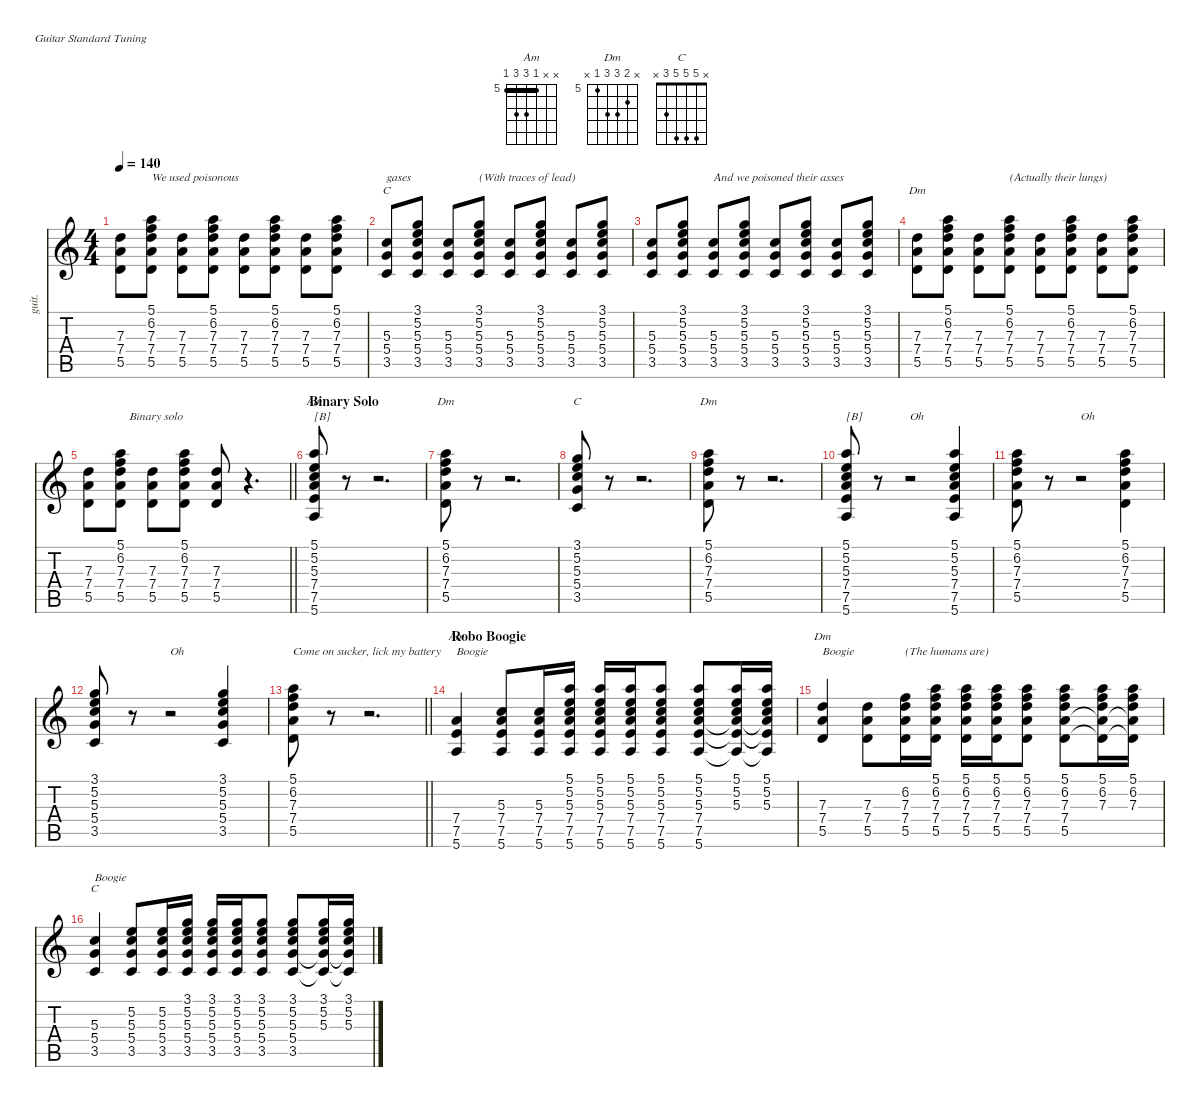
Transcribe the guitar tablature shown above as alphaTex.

\defaultSystemsLayout 4
\hideDynamics
\bracketExtendMode nobrackets
\otherSystemsTrackNameOrientation horizontal
\track ("Guitar1,2" "guit.") {defaultSystemsLayout 4 instrument acousticguitarnylon}
\staff {score tabs}
\tuning (E4 B3 G3 D3 A2 E2)
\chord ("Am" 5 5 5 7 7 5) {firstfret 5 showfingering false barre (5 5 5)}
\chord ("Dm" 5 6 7 7 5 x) {firstfret 5 showfingering false barre 5}
\chord ("C" 3 5 5 5 3 x) {showfingering false barre 3}
\chord ("Am" x x 5 7 7 5) {firstfret 5 showfingering false barre 5}
\chord ("Dm" x 6 7 7 5 x) {firstfret 5 showfingering false}
\chord ("C" x 5 5 5 3 x) {showfingering false}
\ts (4 4)
\tempo 140
\clef g2
\ks aminor
(7.3 7.4 5.5).8{dy f beam Down} (5.1 6.2 7.3 7.4 5.5).8{txt "\nWe used poisonous " beam Down} (7.3 7.4 5.5).8{beam Down} (5.1 6.2 7.3 7.4 5.5).8{beam Down} (7.3 7.4 5.5).8{beam Down} (5.1 6.2 7.3 7.4 5.5).8{beam Down} (7.3 7.4 5.5).8{beam Down} (5.1 6.2 7.3 7.4 5.5).8{beam Down} |
(5.3 5.4 3.5).8{ch "C" txt "\ngases " beam Up} (3.1 5.2 5.3 5.4 3.5).8{beam Up} (5.3 5.4 3.5).8{beam Up} (3.1 5.2 5.3 5.4 3.5).8{txt "(With traces of lead)" beam Up} (5.3 5.4 3.5).8{beam Up} (3.1 5.2 5.3 5.4 3.5).8{beam Up} (5.3 5.4 3.5).8{beam Up} (3.1 5.2 5.3 5.4 3.5).8{beam Up} |
(5.3 5.4 3.5).8{beam Up} (3.1 5.2 5.3 5.4 3.5).8{beam Up} (5.3 5.4 3.5).8{txt "\nAnd we poisoned their asses " beam Up} (3.1 5.2 5.3 5.4 3.5).8{beam Up} (5.3 5.4 3.5).8{beam Up} (3.1 5.2 5.3 5.4 3.5).8{beam Up} (5.3 5.4 3.5).8{beam Up} (3.1 5.2 5.3 5.4 3.5).8{beam Up} |
(7.3 7.4 5.5).8{ch "Dm" beam Down} (5.1 6.2 7.3 7.4 5.5).8{beam Down} (7.3 7.4 5.5).8{beam Down} (5.1 6.2 7.3 7.4 5.5).8{txt "(Actually their lungs)" beam Down} (7.3 7.4 5.5).8{beam Down} (5.1 6.2 7.3 7.4 5.5).8{beam Down} (7.3 7.4 5.5).8{beam Down} (5.1 6.2 7.3 7.4 5.5).8{beam Down} |
\barLineRight lightlight
(7.3 7.4 5.5).8{beam Down} (5.1 6.2 7.3 7.4 5.5).8{txt "   Binary solo" beam Down} (7.3 7.4 5.5).8{beam Down} (5.1 6.2 7.3 7.4 5.5).8{beam Down} (7.3 7.4 5.5).8{beam Up} r.4{d beam Up} |
\section ("" "Binary Solo")
(5.1 5.2 5.3 7.4 7.5 5.6).8{ch "Am" txt "[B]" beam Up} r.8{beam Up} r.2{d beam Up} |
(5.1 6.2 7.3 7.4 5.5).8{ch "Dm" txt "" beam Down} r.8{beam Down} r.2{d beam Down} |
(3.1 5.2 5.3 5.4 3.5).8{ch "C" txt "" beam Up} r.8{beam Up} r.2{d beam Up} |
(5.1 6.2 7.3 7.4 5.5).8{ch "Dm" txt "" beam Down} r.8{beam Down} r.2{d beam Down} |
(5.1 5.2 5.3 7.4 7.5 5.6).8{txt "[B]" beam Up} r.8{beam Up} r.2{txt "Oh" beam Up} (5.6 7.5 7.4 5.3 5.2 5.1).4{dy mf beam Up} |
(5.1 6.2 7.3 7.4 5.5).8{txt "" dy f beam Down} r.8{beam Down} r.2{txt "Oh" beam Down} (5.5 7.4 7.3 6.2 5.1).4{dy mf beam Down} |
(3.1 5.2 5.3 5.4 3.5).8{txt "" dy f beam Up} r.8{beam Up} r.2{txt "Oh" beam Up} (3.1 5.2 5.3 5.4 3.5).4{dy mf beam Up} |
\barLineRight lightlight
(5.1 6.2 7.3 7.4 5.5).8{txt "Come on sucker, lick my battery" dy f beam Down} r.8{beam Down} r.2{d beam Down} |
\section ("" "Robo Boogie")
(7.4 7.5 5.6).4{ch "Am" txt "\nBoogie" beam Up} (5.3 7.4 7.5 5.6).8{dy mf beam Up} (5.3 7.4 7.5 5.6).16{dy f beam Up} (5.1 5.2 5.3 7.4 7.5 5.6).16{beam Up} (5.1 5.2 5.3 7.4 7.5 5.6).16{beam Up} (5.1 5.2 5.3 7.4 7.5 5.6).16{beam Up} (5.1 5.2 5.3 7.4 7.5 5.6).8{beam Up} (5.1 5.2 5.3 7.4 7.5 5.6).8{beam Up} (5.1 5.2 5.3 7.4{t} 7.5{t} 5.6{t}).16{dy mf beam Up} (5.1 5.2 5.3 7.4{t} 7.5{t} 5.6{t}).16{beam Up} |
(7.3 7.4 5.5).4{ch "Dm" txt "\nBoogie " dy f beam Up} (7.3 7.4 5.5).8{beam Down} (6.2 7.3 7.4 5.5).16{txt "(The humans are)" beam Down} (5.1 6.2 7.3 7.4 5.5).16{beam Down} (5.1 6.2 7.3 7.4 5.5).16{beam Down} (5.1 6.2 7.3 7.4 5.5).16{beam Down} (5.1 6.2 7.3 7.4 5.5).8{beam Down} (5.1 6.2 7.3 7.4 5.5).8{beam Down} (5.1 6.2 7.3 7.4{t} 5.5{t}).16{dy mf beam Down} (5.1 6.2 7.3 7.4{t} 5.5{t}).16{beam Down} |
(5.3 5.4 3.5).4{ch "C" txt "\nBoogie" dy f beam Up} (5.2 5.3 5.4 3.5).8{beam Up} (5.2 5.3 5.4 3.5).16{beam Up} (3.1 5.2 5.3 5.4 3.5).16{beam Up} (3.1 5.2 5.3 5.4 3.5).16{beam Up} (3.1 5.2 5.3 5.4 3.5).16{beam Up} (3.1 5.2 5.3 5.4 3.5).8{beam Up} (3.1 5.2 5.3 5.4 3.5).8{beam Up} (3.1 5.2 5.3 5.4{t} 3.5{t}).16{dy mf beam Up} (3.1 5.2 5.3 5.4{t} 3.5{t}).16{beam Up}
